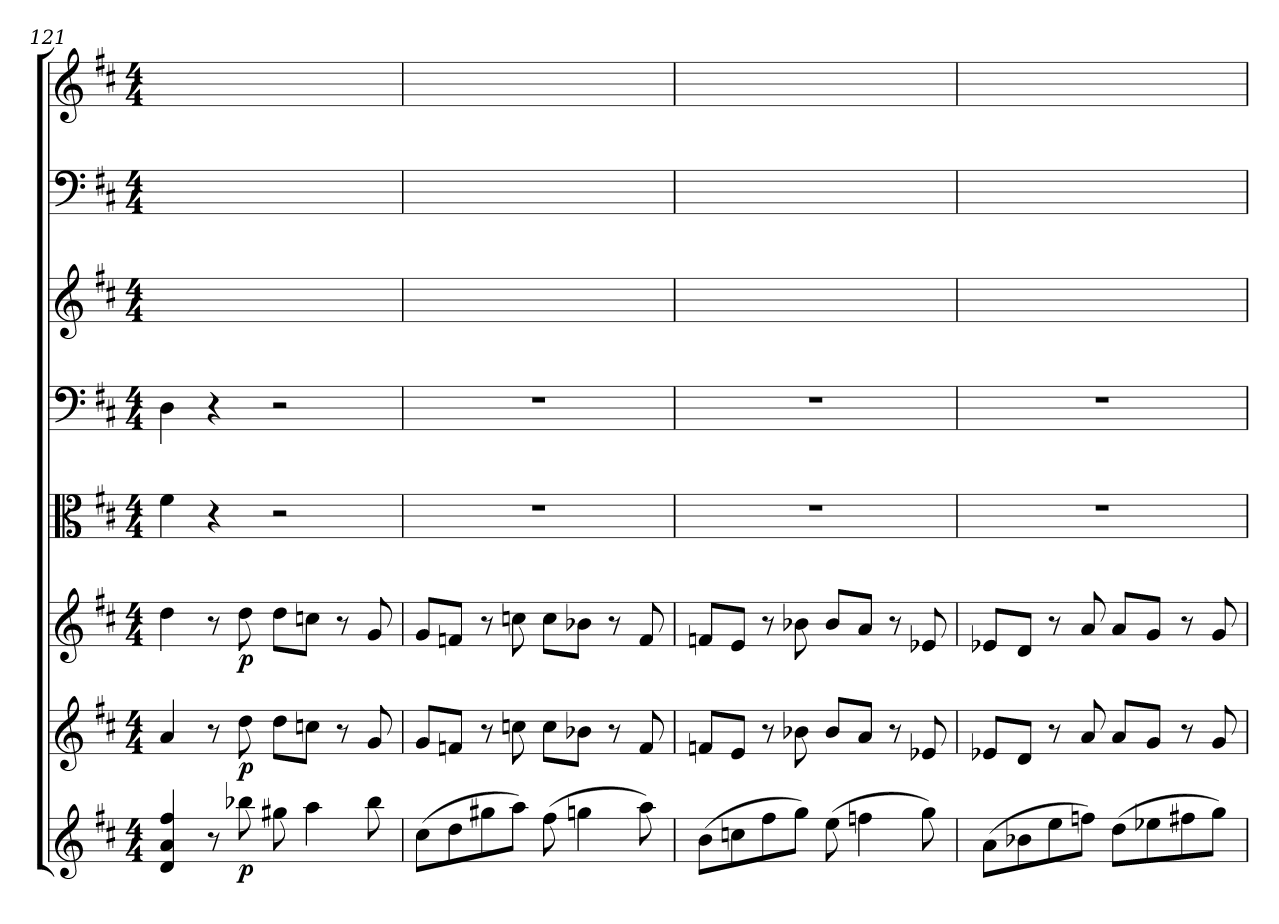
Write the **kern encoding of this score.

**kern	**dynam	**kern	**dynam	**kern	**dynam	**kern	**kern	**kern	**kern	**kern
*part8	*part8	*part7	*part7	*part6	*part6	*part5	*part4	*part3	*part2	*part1
*staff8	*staff8	*staff7	*staff7	*staff6	*staff6	*staff5	*staff4	*staff3	*staff2	*staff1
*clefG2	*	*clefG2	*	*clefG2	*	*clefC3	*clefF4	*clefG2	*clefF4	*clefG2
*k[f#c#]	*	*k[f#c#]	*	*k[f#c#]	*	*k[f#c#]	*k[f#c#]	*k[f#c#]	*k[f#c#]	*k[f#c#]
*D:	*	*D:	*	*D:	*	*D:	*D:	*D:	*D:	*D:
*M4/4	*	*M4/4	*	*M4/4	*	*M4/4	*M4/4	*M4/4	*M4/4	*M4/4
=121	=121	=121	=121	=121	=121	=121	=121	=121	=121	=121
4d/ 4a/ 4ff#/	.	4a/	.	4dd\	.	4f#\	4D\	1ryy	1ryy	1ryy
8r	.	8r	.	8r	.	4r	4r	.	.	.
8bb-X\	p	8dd\	p	8dd\	p	.	.	.	.	.
8gg#X\	.	8dd\L	.	8dd\L	.	2r	2r	.	.	.
4aa\	.	8ccn\J	.	8ccn\J	.	.	.	.	.	.
.	.	8r	.	8r	.	.	.	.	.	.
8bb-\	.	8g/	.	8g/	.	.	.	.	.	.
=122	=122	=122	=122	=122	=122	=122	=122	=122	=122	=122
(8cc#\L	.	8g/L	.	8g/L	.	1r	1r	1ryy	1ryy	1ryy
8dd\	.	8fn/J	.	8fn/J	.	.	.	.	.	.
8gg#X\	.	8r	.	8r	.	.	.	.	.	.
8aa\J)	.	8ccn\	.	8ccn\	.	.	.	.	.	.
(8ff#\	.	8cc\L	.	8cc\L	.	.	.	.	.	.
4ggn\	.	8b-X\J	.	8b-X\J	.	.	.	.	.	.
.	.	8r	.	8r	.	.	.	.	.	.
8aa\)	.	8f/	.	8f/	.	.	.	.	.	.
=123	=123	=123	=123	=123	=123	=123	=123	=123	=123	=123
(8b\L	.	8fn/L	.	8fn/L	.	1r	1r	1ryy	1ryy	1ryy
8ccn\	.	8e/J	.	8e/J	.	.	.	.	.	.
8ff#\	.	8r	.	8r	.	.	.	.	.	.
8gg\J)	.	8b-X\	.	8b-X\	.	.	.	.	.	.
(8ee\	.	8b-/L	.	8b-/L	.	.	.	.	.	.
4ffn\	.	8a/J	.	8a/J	.	.	.	.	.	.
.	.	8r	.	8r	.	.	.	.	.	.
8gg\)	.	8e-X/	.	8e-X/	.	.	.	.	.	.
=124	=124	=124	=124	=124	=124	=124	=124	=124	=124	=124
(8a\L	.	8e-X/L	.	8e-X/L	.	1r	1r	1ryy	1ryy	1ryy
8b-X\	.	8d/J	.	8d/J	.	.	.	.	.	.
8ee\	.	8r	.	8r	.	.	.	.	.	.
8ffn\J)	.	8a/	.	8a/	.	.	.	.	.	.
(8dd\L	.	8a/L	.	8a/L	.	.	.	.	.	.
8ee-X\	.	8g/J	.	8g/J	.	.	.	.	.	.
8ff#X\	.	8r	.	8r	.	.	.	.	.	.
8gg\J)	.	8g/	.	8g/	.	.	.	.	.	.
=	=	=	=	=	=	=	=	=	=	=
*-	*-	*-	*-	*-	*-	*-	*-	*-	*-	*-
